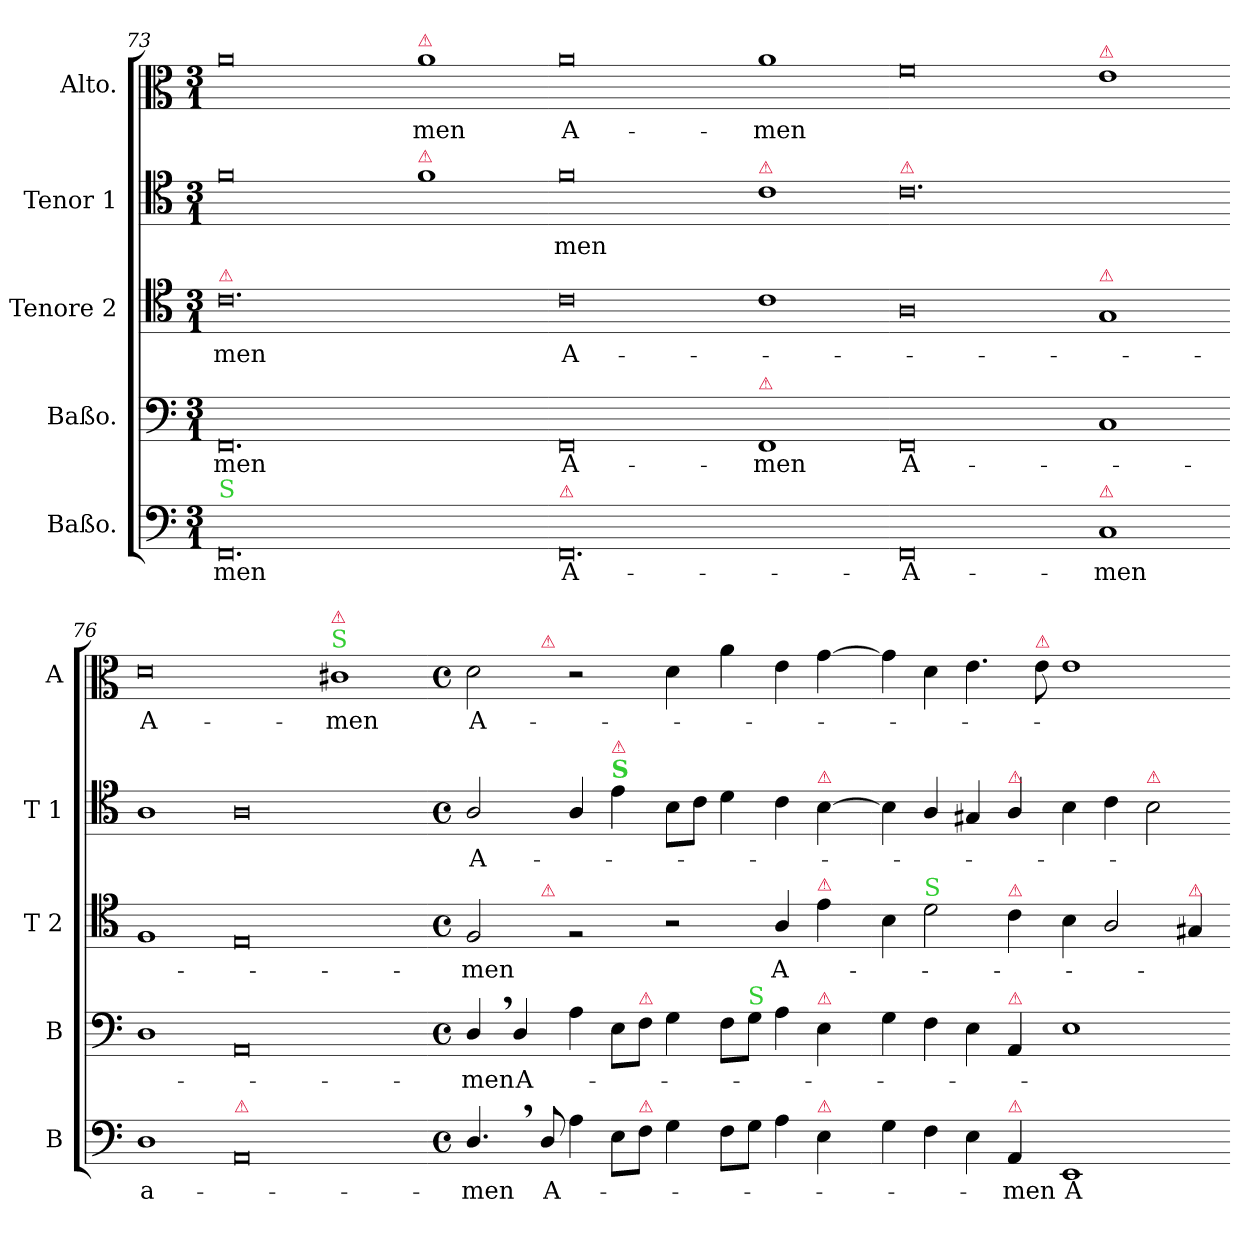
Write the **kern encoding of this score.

**kern	**text	**kern	**text	**kern	**text	**kern	**text	**kern	**text
*part5	*part5	*part4	*part4	*part3	*part3	*part2	*part2	*part1	*part1
*staff5	*staff5	*staff4	*staff4	*staff3	*staff3	*staff2	*staff2	*staff1	*staff1
*I"Baßo.	*	*I"Baßo.	*	*I"Tenore 2	*	*I"Tenor 1	*	*I"Alto.	*
*I'B	*	*I'B	*	*I'T 2	*	*I'T 1	*	*I'A	*
*clefF4	*	*clefF4	*	*clefC4	*	*clefC4	*	*clefC3	*
*k[]	*	*k[]	*	*k[]	*	*k[]	*	*k[]	*
*M3/1	*	*M3/1	*	*M3/1	*	*M3/1	*	*M3/1	*
=73	=73	=73	=73	=73	=73	=73	=73	=73	=73
!	!	!	!	!LO:TX:a:color=crimson:t=⚠	!	!	!	!	!
!LO:TX:a:color=limegreen:t=S	!	!	!	!	!	!	!	!	!
!	!	!	!LO:LY:i	!	!LO:LY:i	!	!	!	!
0.FF/	-men	0.FF/	-men	0.c\	-men	0f\	.	0a\	.
!	!	!	!	!	!	!	!	!LO:TX:a:color=crimson:t=⚠	!
!	!	!	!	!	!	!LO:TX:a:color=crimson:t=⚠	!	!	!
!	!	!	!	!	!	!	!	!	!LO:LY:i
.	.	.	.	.	.	1f\	.	1a\	-men
=74-	=74-	=74-	=74-	=74-	=74-	=74-	=74-	=74-	=74-
!LO:TX:a:color=crimson:t=⚠	!	!	!	!	!	!	!	!	!
!	!	!	!LO:LY:i	!	!LO:LY:i	!	!	!	!
0.FF/	A-	0FF/	A-	0c\	A-	0f\	-men	0a\	A-
!	!	!	!	!	!	!LO:TX:a:color=crimson:t=⚠	!	!	!
!	!	!LO:TX:a:color=crimson:t=⚠	!	!	!	!	!	!	!
!	!	!	!LO:LY:i	!	!	!	!	!	!
.	.	1FF/	-men	1c\	.	1c\	.	1a\	-men
=75-	=75-	=75-	=75-	=75-	=75-	=75-	=75-	=75-	=75-
!	!	!	!	!	!	!LO:TX:a:color=crimson:t=⚠	!	!	!
!	!LO:LY:i	!	!	!	!	!	!	!	!
0FF/	A-	0FF/	A-	0A\	.	0.c\	.	0f\	.
!	!	!	!	!	!	!	!	!LO:TX:a:color=crimson:t=⚠	!
!	!	!	!	!LO:TX:a:color=crimson:t=⚠	!	!	!	!	!
!LO:TX:a:color=crimson:t=⚠	!	!	!	!	!	!	!	!	!
!	!LO:LY:i	!	!	!	!	!	!	!	!
1C/	-men	1C/	.	1G/	.	.	.	1e\	.
=76-	=76-	=76-	=76-	=76-	=76-	=76-	=76-	=76-	=76-
!	!	!	!	!	!	!	!	!	!LO:LY:i
1D\	a-	1D\	.	1F/	.	1A\	.	0d\	A-
!LO:TX:a:color=crimson:t=⚠	!	!	!	!	!	!	!	!	!
0AA/	.	0AA/	.	0E/	.	0A\	.	.	.
!	!	!	!	!	!	!	!	!LO:TX:a:color=limegreen:t=S	!
!	!	!	!	!	!	!	!	!LO:TX:a:color=crimson:t=⚠	!
!	!	!	!	!	!	!	!	!	!LO:LY:i
.	.	.	.	.	.	.	.	1c#X\	-men
=77-	=77-	=77-	=77-	=77-	=77-	=77-	=77-	=77-	=77-
*M2/1	*	*M2/1	*	*M2/1	*	*M2/1	*	*M2/1	*
*met(c)	*	*met(c)	*	*met(c)	*	*met(c)	*	*met(c)	*
!	!	!	!	!	!LO:LY:i	!	!	!	!LO:LY:i
*	*	*	*	*^	*	*	*	*^	*
4.D,</	-men	4D,</	-men	2F/	4.ryy	-men	2A/	A-	2d\	4.ryy	A-
.	.	4D/	A-	.	.	.	.	.	.	.	.
!	!	!	!	!	!	!	!	!	!	!LO:TX:a:color=crimson:t=⚠	!
!	!	!	!	!	!LO:TX:a:color=crimson:t=⚠	!	!	!	!	!	!
8D/	A-	.	.	.	1ryy	.	.	.	.	1ryy	.
4A\	.	4A\	.	2rF	.	.	4A/	.	2r	.	.
!	!	!	!	!	!	!	!LO:TX:a:B:color=limegreen:t=S	!	!	!	!
!	!	!	!	!	!	!	!LO:TX:a:color=crimson:t=⚠	!	!	!	!
8E\L	.	8E\L	.	.	.	.	4e\	.	.	.	.
!	!	!LO:TX:a:color=crimson:t=⚠	!	!	!	!	!	!	!	!	!
!LO:TX:a:color=crimson:t=⚠	!	!	!	!	!	!	!	!	!	!	!
8F\J	.	8F\J	.	.	.	.	.	.	.	.	.
4G\	.	4G\	.	2r	.	.	8B\L	.	4d\	.	.
.	.	.	.	.	.	.	8c\J	.	.	.	.
8F\L	.	8F\L	.	.	.	.	4d\	.	4a\	.	.
!	!	!LO:TX:a:color=limegreen:t=S	!	!	!	!	!	!	!	!	!
8G\J	.	8G\J	.	.	2ryy	.	.	.	.	2ryy	.
!	!	!	!	!	!	!LO:LY:i	!	!	!	!	!
4A\	.	4A\	.	4A/	.	A-	4c\	.	4e\	.	.
!	!	!	!	!	!	!	!LO:TX:a:color=crimson:t=⚠	!	!	!	!
!	!	!	!	!LO:TX:a:color=crimson:t=⚠	!	!	!	!	!	!	!
!	!	!LO:TX:a:color=crimson:t=⚠	!	!	!	!	!	!	!	!	!
!LO:TX:a:color=crimson:t=⚠	!	!	!	!	!	!	!	!	!	!	!
4E\	.	4E\	.	4e\	.	.	[4B\	.	[4g\	.	.
.	.	.	.	.	8ryy	.	.	.	.	8ryy	.
*	*	*	*	*v	*v	*	*	*	*v	*v	*
=78-	=78-	=78-	=78-	=78-	=78-	=78-	=78-	=78-	=78-
4G\	.	4G\	.	4B\	.	4B\]	.	4g\]	.
!	!	!	!	!LO:TX:a:color=limegreen:t=S	!	!	!	!	!
4F\	.	4F\	.	2d\	.	4A/	.	4d\	.
4E\	.	4E\	.	.	.	4G#X/	.	4.e\	.
!	!	!	!	!	!	!LO:TX:a:color=crimson:t=⚠	!	!	!
!	!	!	!	!LO:TX:a:color=crimson:t=⚠	!	!	!	!	!
!	!	!LO:TX:a:color=crimson:t=⚠	!	!	!	!	!	!	!
!LO:TX:a:color=crimson:t=⚠	!	!	!	!	!	!	!	!	!
4AA/	-men	4AA/	.	4c\	.	4A/	.	.	.
!	!	!	!	!	!	!	!	!LO:TX:a:color=crimson:t=⚠	!
.	.	.	.	.	.	.	.	8e\	.
!	!LO:LY:i	!	!	!	!	!	!	!	!
1EE\	A-	1E\	.	4B\	.	4B\	.	1e\	.
.	.	.	.	2A/	.	4c\	.	.	.
!	!	!	!	!	!	!LO:TX:a:color=crimson:t=⚠	!	!	!
.	.	.	.	.	.	2B\	.	.	.
!	!	!	!	!LO:TX:a:color=crimson:t=⚠	!	!	!	!	!
.	.	.	.	4G#X/	.	.	.	.	.
=-	=-	=-	=-	=-	=-	=-	=-	=-	=-
*-	*-	*-	*-	*-	*-	*-	*-	*-	*-
